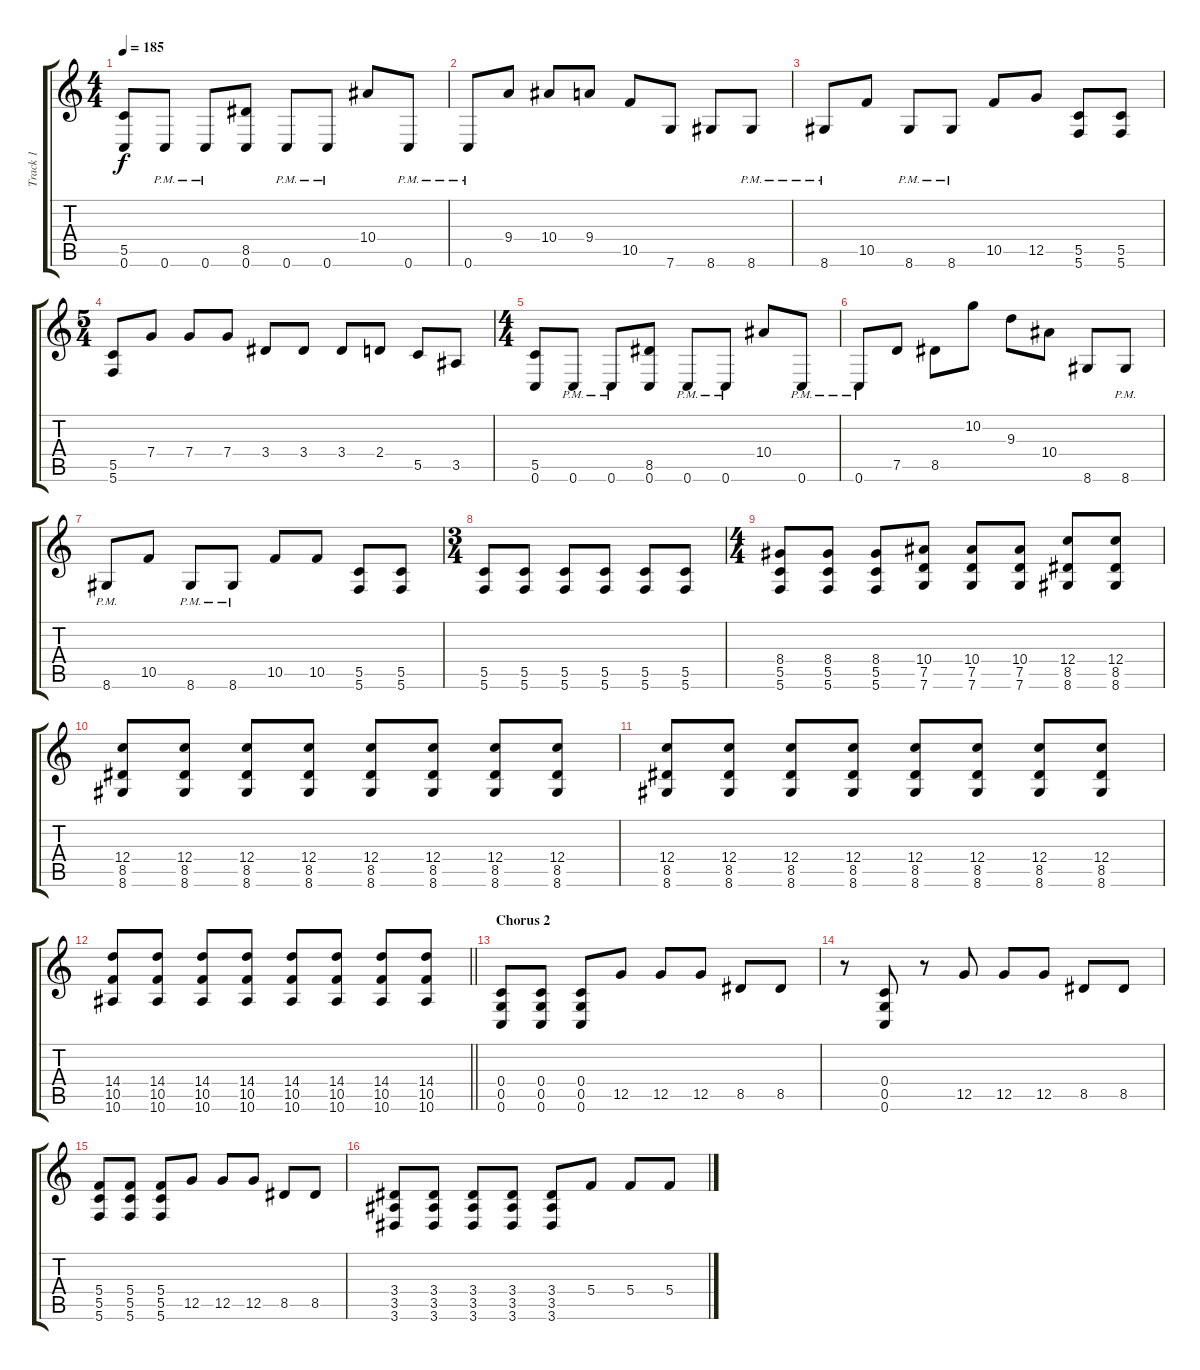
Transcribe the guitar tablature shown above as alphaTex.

\track ("Track 1" "Track 1") {instrument distortionguitar}
\staff {score tabs}
\tuning (D4 A3 F3 C3 G2 C2) {hide}
\ts (4 4)
\tempo 185
\clef g2
\ks c
(5.5 0.6).8{dy f} 0.6{pm}.8 0.6{pm}.8 (8.5 0.6).8 0.6{pm}.8 0.6{pm}.8 10.4.8 0.6{pm}.8 |
0.6{pm}.8 9.4.8 10.4.8 9.4.8 10.5.8 7.6.8 8.6.8 8.6{pm}.8 |
8.6{pm}.8 10.5.8 8.6{pm}.8 8.6{pm}.8 10.5.8 12.5.8 (5.5 5.6).8 (5.5 5.6).8 |
\ts (5 4)
(5.5 5.6).8 7.4.8 7.4.8 7.4.8 3.4.8 3.4.8 3.4.8 2.4.8 5.5.8 3.5.8 |
\ts (4 4)
(5.5 0.6).8 0.6{pm}.8 0.6{pm}.8 (8.5 0.6).8 0.6{pm}.8 0.6{pm}.8 10.4.8 0.6{pm}.8 |
0.6{pm}.8 7.5.8 8.5.8 10.2.8 9.3.8 10.4.8 8.6.8 8.6{pm}.8 |
8.6{pm}.8 10.5.8 8.6{pm}.8 8.6{pm}.8 10.5.8 10.5.8 (5.5 5.6).8 (5.5 5.6).8 |
\ts (3 4)
(5.5 5.6).8 (5.5 5.6).8 (5.5 5.6).8 (5.5 5.6).8 (5.5 5.6).8 (5.5 5.6).8 |
\ts (4 4)
(8.4 5.5 5.6).8 (8.4 5.5 5.6).8 (8.4 5.5 5.6).8 (10.4 7.5 7.6).8 (10.4 7.5 7.6).8 (10.4 7.5 7.6).8 (12.4 8.5 8.6).8 (12.4 8.5 8.6).8 |
(12.4 8.5 8.6).8 (12.4 8.5 8.6).8 (12.4 8.5 8.6).8 (12.4 8.5 8.6).8 (12.4 8.5 8.6).8 (12.4 8.5 8.6).8 (12.4 8.5 8.6).8 (12.4 8.5 8.6).8 |
(12.4 8.5 8.6).8 (12.4 8.5 8.6).8 (12.4 8.5 8.6).8 (12.4 8.5 8.6).8 (12.4 8.5 8.6).8 (12.4 8.5 8.6).8 (12.4 8.5 8.6).8 (12.4 8.5 8.6).8 |
\barLineRight lightlight
(14.4 10.5 10.6).8 (14.4 10.5 10.6).8 (14.4 10.5 10.6).8 (14.4 10.5 10.6).8 (14.4 10.5 10.6).8 (14.4 10.5 10.6).8 (14.4 10.5 10.6).8 (14.4 10.5 10.6).8 |
\section ("" "Chorus 2")
(0.4 0.5 0.6).8 (0.4 0.5 0.6).8 (0.4 0.5 0.6).8 12.5.8 12.5.8 12.5.8 8.5.8 8.5.8 |
r.8 (0.4 0.5 0.6).8 r.8 12.5.8 12.5.8 12.5.8 8.5.8 8.5.8 |
(5.4 5.5 5.6).8 (5.4 5.5 5.6).8 (5.4 5.5 5.6).8 12.5.8 12.5.8 12.5.8 8.5.8 8.5.8 |
(3.4 3.5 3.6).8 (3.4 3.5 3.6).8 (3.4 3.5 3.6).8 (3.4 3.5 3.6).8 (3.4 3.5 3.6).8 5.4.8 5.4.8 5.4.8
